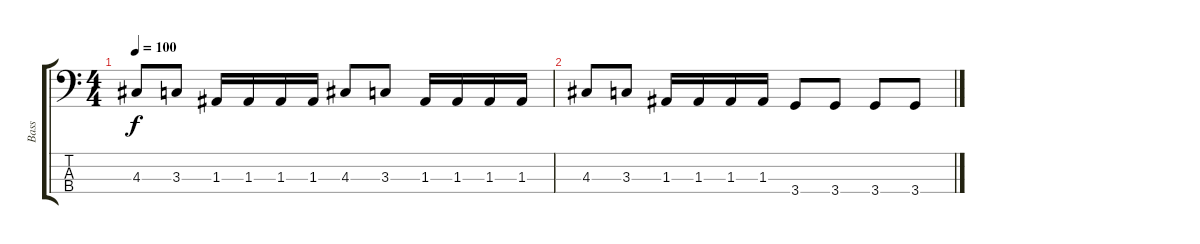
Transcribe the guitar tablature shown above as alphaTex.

\track ("Bass" "Bass") {instrument electricbasspick}
\staff {score tabs}
\tuning (G2 D2 A1 E1) {hide}
\ts (4 4)
\tempo 100
\clef f4
\ks c
4.3.8{dy f} 3.3.8 1.3.16 1.3.16 1.3.16 1.3.16 4.3.8 3.3.8 1.3.16 1.3.16 1.3.16 1.3.16 |
4.3.8 3.3.8 1.3.16 1.3.16 1.3.16 1.3.16 3.4.8 3.4.8 3.4.8 3.4.8
